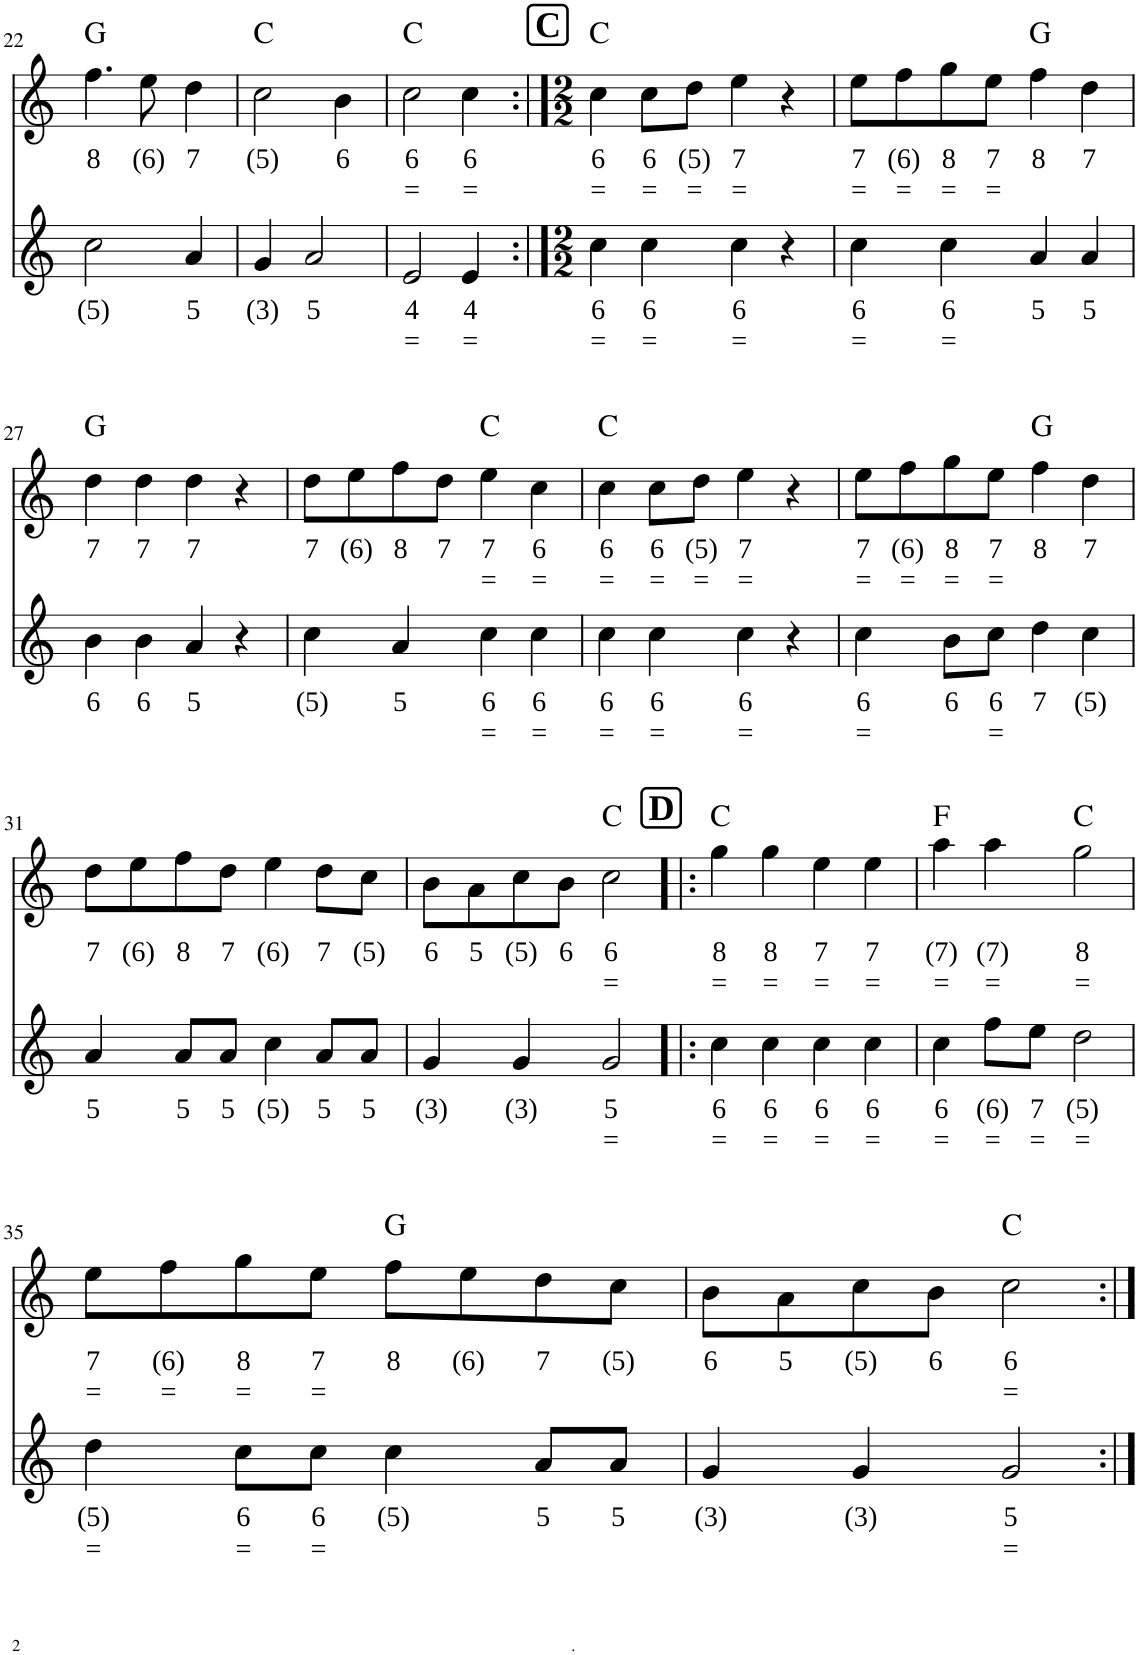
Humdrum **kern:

**kern	**text	**text	**kern	**text	**text	**harte
*part2	*part2	*part2	*part1	*part1	*part1	*part1
*staff2	*staff2	*staff2	*staff1	*staff1	*staff1	*
*I"Staff-2	*	*	*I"Staff	*	*	*
!!LO:PB:g=z
*clefG2	*	*	*clefG2	*	*	*
*k[]	*	*	*k[]	*	*	*
*M3/4	*	*	*M3/4	*	*	*
=22	=22	=22	=22	=22	=22	=22
!	!LO:LY:b	!	!	!LO:LY:b	!	!
2cc\	(5)	.	4.ff\	8	.	G:maj
!	!	!	!	!LO:LY:b	!	!
.	.	.	8ee\	(6)	.	.
!	!LO:LY:b	!	!	!LO:LY:b	!	!
4a/	5	.	4dd\	7	.	.
=23	=23	=23	=23	=23	=23	=23
!	!LO:LY:b	!	!	!LO:LY:b	!	!
4g/	(3)	.	2cc\	(5)	.	C:maj
!	!LO:LY:b	!	!	!	!	!
2a/	5	.	.	.	.	.
!	!	!	!	!LO:LY:b	!	!
.	.	.	4b\	6	.	.
=24	=24	=24	=24	=24	=24	=24
!	!LO:LY:b	!LO:LY:b	!	!LO:LY:b	!LO:LY:b	!
2e/	4	=	2cc\	6	=	C:maj
!	!LO:LY:b	!LO:LY:b	!	!LO:LY:b	!LO:LY:b	!
4e/	4	=	4cc\	6	=	.
!!LO:REH:place=s1:a:B:cj:fs=14:t=C
=25:|!	=25:|!	=25:|!	=25:|!	=25:|!	=25:|!	=25:|!
*M2/2	*	*	*M2/2	*	*	*
!	!LO:LY:b	!LO:LY:b	!	!LO:LY:b	!LO:LY:b	!
4cc\	6	=	4cc\	6	=	C:maj
!	!LO:LY:b	!LO:LY:b	!	!LO:LY:b	!LO:LY:b	!
4cc\	6	=	8cc\L	6	=	.
!	!	!	!	!LO:LY:b	!LO:LY:b	!
.	.	.	8dd\J	(5)	=	.
!	!LO:LY:b	!LO:LY:b	!	!LO:LY:b	!LO:LY:b	!
4cc\	6	=	4ee\	7	=	.
4r	.	.	4r	.	.	.
=26	=26	=26	=26	=26	=26	=26
!	!LO:LY:b	!LO:LY:b	!	!LO:LY:b	!LO:LY:b	!
4cc\	6	=	8ee\L	7	=	.
!	!	!	!	!LO:LY:b	!LO:LY:b	!
.	.	.	8ff\	(6)	=	.
!	!LO:LY:b	!LO:LY:b	!	!LO:LY:b	!LO:LY:b	!
4cc\	6	=	8gg\	8	=	.
!	!	!	!	!LO:LY:b	!LO:LY:b	!
.	.	.	8ee\J	7	=	.
!	!LO:LY:b	!	!	!LO:LY:b	!	!
4a/	5	.	4ff\	8	.	G:maj
!	!LO:LY:b	!	!	!LO:LY:b	!	!
4a/	5	.	4dd\	7	.	.
!!LO:LB:g=z
=27	=27	=27	=27	=27	=27	=27
!	!LO:LY:b	!	!	!LO:LY:b	!	!
4b\	6	.	4dd\	7	.	G:maj
!	!LO:LY:b	!	!	!LO:LY:b	!	!
4b\	6	.	4dd\	7	.	.
!	!LO:LY:b	!	!	!LO:LY:b	!	!
4a/	5	.	4dd\	7	.	.
4r	.	.	4r	.	.	.
=28	=28	=28	=28	=28	=28	=28
!	!LO:LY:b	!	!	!LO:LY:b	!	!
4cc\	(5)	.	8dd\L	7	.	.
!	!	!	!	!LO:LY:b	!	!
.	.	.	8ee\	(6)	.	.
!	!LO:LY:b	!	!	!LO:LY:b	!	!
4a/	5	.	8ff\	8	.	.
!	!	!	!	!LO:LY:b	!	!
.	.	.	8dd\J	7	.	.
!	!LO:LY:b	!LO:LY:b	!	!LO:LY:b	!LO:LY:b	!
4cc\	6	=	4ee\	7	=	C:maj
!	!LO:LY:b	!LO:LY:b	!	!LO:LY:b	!LO:LY:b	!
4cc\	6	=	4cc\	6	=	.
=29	=29	=29	=29	=29	=29	=29
!	!LO:LY:b	!LO:LY:b	!	!LO:LY:b	!LO:LY:b	!
4cc\	6	=	4cc\	6	=	C:maj
!	!LO:LY:b	!LO:LY:b	!	!LO:LY:b	!LO:LY:b	!
4cc\	6	=	8cc\L	6	=	.
!	!	!	!	!LO:LY:b	!LO:LY:b	!
.	.	.	8dd\J	(5)	=	.
!	!LO:LY:b	!LO:LY:b	!	!LO:LY:b	!LO:LY:b	!
4cc\	6	=	4ee\	7	=	.
4r	.	.	4r	.	.	.
=30	=30	=30	=30	=30	=30	=30
!	!LO:LY:b	!LO:LY:b	!	!LO:LY:b	!LO:LY:b	!
4cc\	6	=	8ee\L	7	=	.
!	!	!	!	!LO:LY:b	!LO:LY:b	!
.	.	.	8ff\	(6)	=	.
!	!LO:LY:b	!	!	!LO:LY:b	!LO:LY:b	!
8b\L	6	.	8gg\	8	=	.
!	!LO:LY:b	!LO:LY:b	!	!LO:LY:b	!LO:LY:b	!
8cc\J	6	=	8ee\J	7	=	.
!	!LO:LY:b	!	!	!LO:LY:b	!	!
4dd\	7	.	4ff\	8	.	G:maj
!	!LO:LY:b	!	!	!LO:LY:b	!	!
4cc\	(5)	.	4dd\	7	.	.
!!LO:LB:g=z
=31	=31	=31	=31	=31	=31	=31
!	!LO:LY:b	!	!	!LO:LY:b	!	!
4a/	5	.	8dd\L	7	.	.
!	!	!	!	!LO:LY:b	!	!
.	.	.	8ee\	(6)	.	.
!	!LO:LY:b	!	!	!LO:LY:b	!	!
8a/L	5	.	8ff\	8	.	.
!	!LO:LY:b	!	!	!LO:LY:b	!	!
8a/J	5	.	8dd\J	7	.	.
!	!LO:LY:b	!	!	!LO:LY:b	!	!
4cc\	(5)	.	4ee\	(6)	.	.
!	!LO:LY:b	!	!	!LO:LY:b	!	!
8a/L	5	.	8dd\L	7	.	.
!	!LO:LY:b	!	!	!LO:LY:b	!	!
8a/J	5	.	8cc\J	(5)	.	.
=32	=32	=32	=32	=32	=32	=32
!	!LO:LY:b	!	!	!LO:LY:b	!	!
4g/	(3)	.	8b\L	6	.	.
!	!	!	!	!LO:LY:b	!	!
.	.	.	8a\	5	.	.
!	!LO:LY:b	!	!	!LO:LY:b	!	!
4g/	(3)	.	8cc\	(5)	.	.
!	!	!	!	!LO:LY:b	!	!
.	.	.	8b\J	6	.	.
!	!LO:LY:b	!LO:LY:b	!	!LO:LY:b	!LO:LY:b	!
2g/	5	=	2cc\	6	=	C:maj
!!LO:REH:place=s1:a:B:cj:fs=14:t=D
=33!|:	=33!|:	=33!|:	=33!|:	=33!|:	=33!|:	=33!|:
!	!LO:LY:b	!LO:LY:b	!	!LO:LY:b	!LO:LY:b	!
4cc\	6	=	4gg\	8	=	C:maj
!	!LO:LY:b	!LO:LY:b	!	!LO:LY:b	!LO:LY:b	!
4cc\	6	=	4gg\	8	=	.
!	!LO:LY:b	!LO:LY:b	!	!LO:LY:b	!LO:LY:b	!
4cc\	6	=	4ee\	7	=	.
!	!LO:LY:b	!LO:LY:b	!	!LO:LY:b	!LO:LY:b	!
4cc\	6	=	4ee\	7	=	.
=34	=34	=34	=34	=34	=34	=34
!	!LO:LY:b	!LO:LY:b	!	!LO:LY:b	!LO:LY:b	!
4cc\	6	=	4aa\	(7)	=	F:maj
!	!LO:LY:b	!LO:LY:b	!	!LO:LY:b	!LO:LY:b	!
8ff\L	(6)	=	4aa\	(7)	=	.
!	!LO:LY:b	!LO:LY:b	!	!	!	!
8ee\J	7	=	.	.	.	.
!	!LO:LY:b	!LO:LY:b	!	!LO:LY:b	!LO:LY:b	!
2dd\	(5)	=	2gg\	8	=	C:maj
!!LO:LB:g=z
=35	=35	=35	=35	=35	=35	=35
!	!LO:LY:b	!LO:LY:b	!	!LO:LY:b	!LO:LY:b	!
4dd\	(5)	=	8ee\L	7	=	.
!	!	!	!	!LO:LY:b	!LO:LY:b	!
.	.	.	8ff\	(6)	=	.
!	!LO:LY:b	!LO:LY:b	!	!LO:LY:b	!LO:LY:b	!
8cc\L	6	=	8gg\	8	=	.
!	!LO:LY:b	!LO:LY:b	!	!LO:LY:b	!LO:LY:b	!
8cc\J	6	=	8ee\J	7	=	.
!	!LO:LY:b	!	!	!LO:LY:b	!	!
4cc\	(5)	.	8ff\L	8	.	G:maj
!	!	!	!	!LO:LY:b	!	!
.	.	.	8ee\	(6)	.	.
!	!LO:LY:b	!	!	!LO:LY:b	!	!
8a/L	5	.	8dd\	7	.	.
!	!LO:LY:b	!	!	!LO:LY:b	!	!
8a/J	5	.	8cc\J	(5)	.	.
=36	=36	=36	=36	=36	=36	=36
!	!LO:LY:b	!	!	!LO:LY:b	!	!
4g/	(3)	.	8b\L	6	.	.
!	!	!	!	!LO:LY:b	!	!
.	.	.	8a\	5	.	.
!	!LO:LY:b	!	!	!LO:LY:b	!	!
4g/	(3)	.	8cc\	(5)	.	.
!	!	!	!	!LO:LY:b	!	!
.	.	.	8b\J	6	.	.
!	!LO:LY:b	!LO:LY:b	!	!LO:LY:b	!LO:LY:b	!
2g/	5	=	2cc\	6	=	C:maj
=:|!	=:|!	=:|!	=:|!	=:|!	=:|!	=:|!
*-	*-	*-	*-	*-	*-	*-
